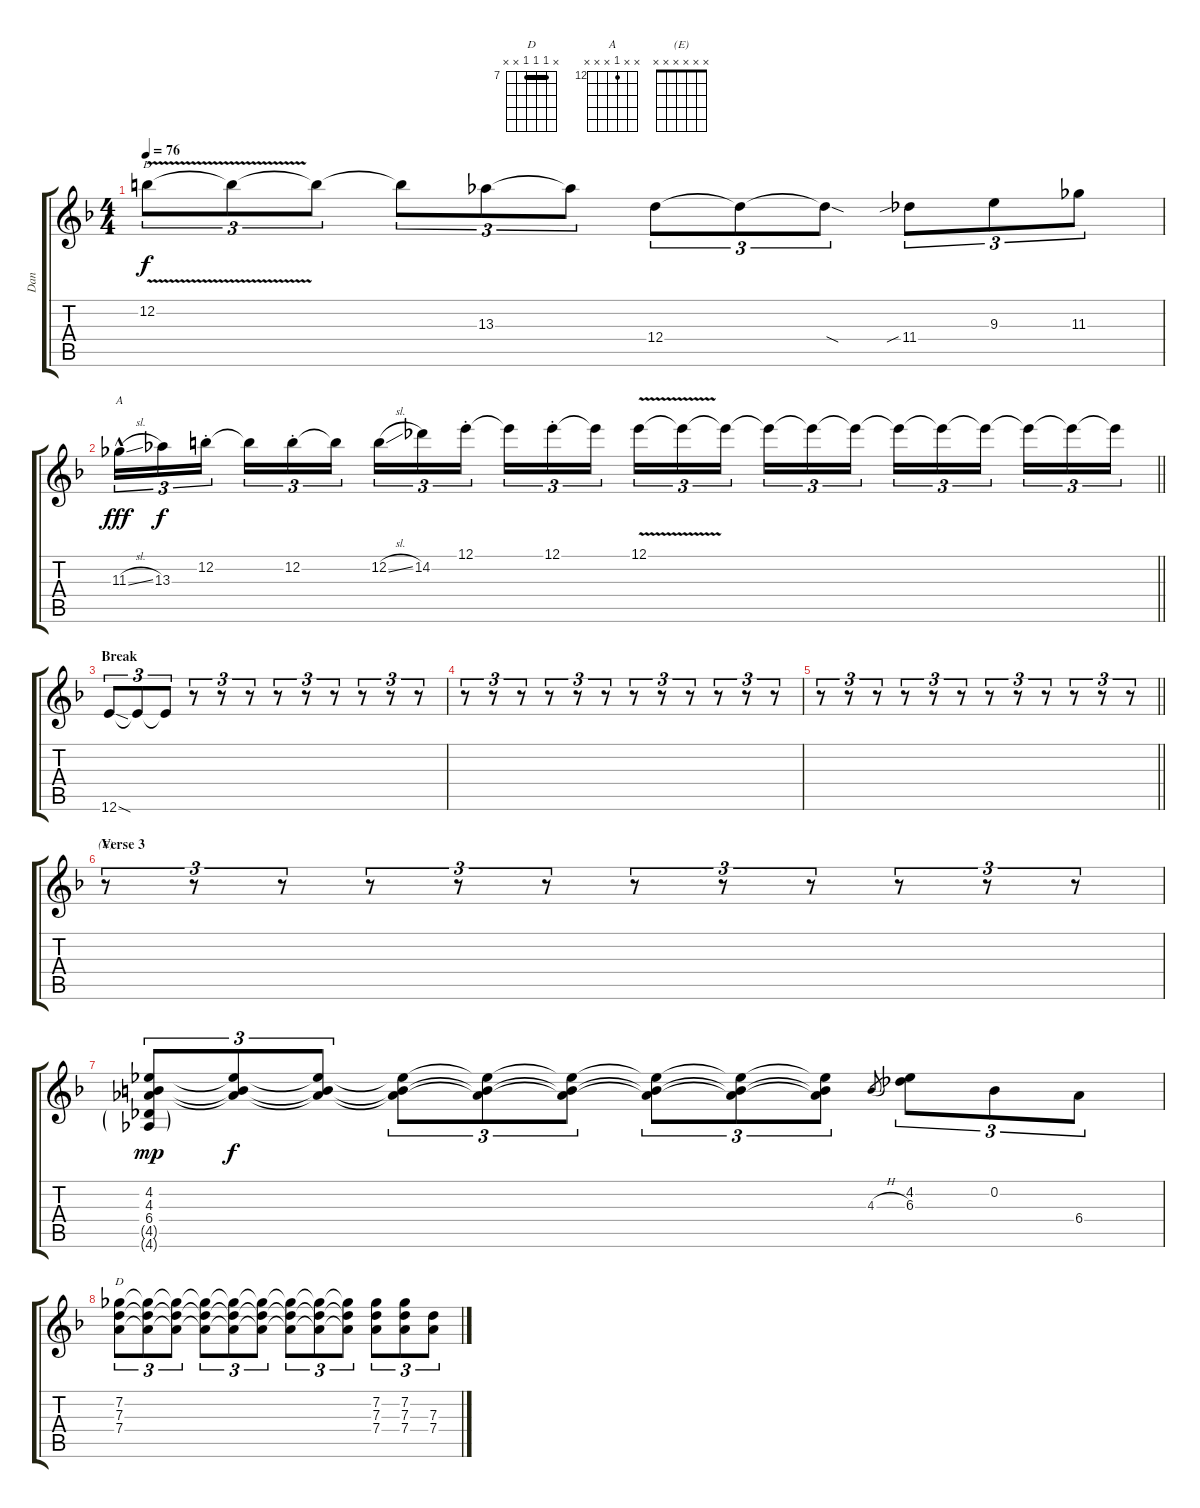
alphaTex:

\track ("Dan" "Dan") {instrument electricguitarclean}
\staff {score tabs}
\tuning (E4 B3 G3 D3 A2 E2) {hide}
\chord ("D" x 13 x x x x) {firstfret 13}
\chord ("A" x x 12 x x x) {firstfret 12}
\chord ("(E)" x x x x x x)
\chord ("D" x 7 7 7 x x) {firstfret 7 barre 7}
\ts (4 4)
\tempo 76
\clef g2
\ks f
12.2{v}.8{tu (3 2) ch "D" dy f} 12.2{t}.8{tu (3 2)} 12.2{t}.8{tu (3 2)} 12.2{t}.8{tu (3 2)} 13.3.8{tu (3 2)} 13.3{t}.8{tu (3 2)} 12.4.8{tu (3 2)} 12.4{t}.8{tu (3 2)} 12.4{sod t}.8{tu (3 2)} 11.4{sib}.8{tu (3 2)} 9.3.8{tu (3 2)} 11.3.8{tu (3 2)} |
\barLineRight lightlight
11.3{sl hac}.16{tu (3 2) ch "A" dy fff} 13.3.16{tu (3 2) dy f} 12.2{st}.16{tu (3 2) beam splitsecondary} 12.2{t}.16{tu (3 2)} 12.2{st}.16{tu (3 2)} 12.2{t}.16{tu (3 2)} 12.2{sl}.16{tu (3 2)} 14.2.16{tu (3 2)} 12.1{st}.16{tu (3 2) beam splitsecondary} 12.1{t}.16{tu (3 2)} 12.1{st}.16{tu (3 2)} 12.1{t}.16{tu (3 2)} 12.1{v}.16{tu (3 2)} 12.1{t}.16{tu (3 2)} 12.1{t}.16{tu (3 2) beam splitsecondary} 12.1{t}.16{tu (3 2)} 12.1{t}.16{tu (3 2)} 12.1{t}.16{tu (3 2)} 12.1{t}.16{tu (3 2)} 12.1{t}.16{tu (3 2)} 12.1{t}.16{tu (3 2) beam splitsecondary} 12.1{t}.16{tu (3 2)} 12.1{t}.16{tu (3 2)} 12.1{t}.16{tu (3 2)} |
\section ("" "Break")
12.6{sod}.8{tu (3 2)} 12.6{t}.8{tu (3 2)} 12.6{t}.8{tu (3 2)} r.8{tu (3 2)} r.8{tu (3 2)} r.8{tu (3 2)} r.8{tu (3 2)} r.8{tu (3 2)} r.8{tu (3 2)} r.8{tu (3 2)} r.8{tu (3 2)} r.8{tu (3 2)} |
r.8{tu (3 2)} r.8{tu (3 2)} r.8{tu (3 2)} r.8{tu (3 2)} r.8{tu (3 2)} r.8{tu (3 2)} r.8{tu (3 2)} r.8{tu (3 2)} r.8{tu (3 2)} r.8{tu (3 2)} r.8{tu (3 2)} r.8{tu (3 2)} |
\barLineRight lightlight
r.8{tu (3 2)} r.8{tu (3 2)} r.8{tu (3 2)} r.8{tu (3 2)} r.8{tu (3 2)} r.8{tu (3 2)} r.8{tu (3 2)} r.8{tu (3 2)} r.8{tu (3 2)} r.8{tu (3 2)} r.8{tu (3 2)} r.8{tu (3 2)} |
\section ("" "Verse 3")
r.8{tu (3 2) ch "(E)"} r.8{tu (3 2)} r.8{tu (3 2)} r.8{tu (3 2)} r.8{tu (3 2)} r.8{tu (3 2)} r.8{tu (3 2)} r.8{tu (3 2)} r.8{tu (3 2)} r.8{tu (3 2)} r.8{tu (3 2)} r.8{tu (3 2)} |
(4.2 4.3 6.4 4.5{g} 4.6{g}).8{tu (3 2) dy mp} (4.2{t} 4.3{t} 6.4{t}).8{tu (3 2) dy f} (4.2{t} 4.3{t} 6.4{t}).8{tu (3 2)} (4.2{t} 4.3{t} 6.4{t}).8{tu (3 2)} (4.2{t} 4.3{t} 6.4{t}).8{tu (3 2)} (4.2{t} 4.3{t} 6.4{t}).8{tu (3 2)} (4.2{t} 4.3{t} 6.4{t}).8{tu (3 2)} (4.2{t} 4.3{t} 6.4{t}).8{tu (3 2)} (4.2{t} 4.3{t} 6.4{t}).8{tu (3 2)} 4.3{h}.8{gr} (4.2 6.3).8{tu (3 2)} 0.2.8{tu (3 2)} 6.4.8{tu (3 2)} |
(7.2 7.3 7.4).8{tu (3 2) ch "D"} (7.2{t} 7.3{t} 7.4{t}).8{tu (3 2)} (7.2{t} 7.3{t} 7.4{t}).8{tu (3 2)} (7.2{t} 7.3{t} 7.4{t}).8{tu (3 2)} (7.2{t} 7.3{t} 7.4{t}).8{tu (3 2)} (7.2{t} 7.3{t} 7.4{t}).8{tu (3 2)} (7.2{t} 7.3{t} 7.4{t}).8{tu (3 2)} (7.2{t} 7.3{t} 7.4{t}).8{tu (3 2)} (7.2{t} 7.3{t} 7.4{t}).8{tu (3 2)} (7.2 7.3 7.4).8{tu (3 2)} (7.2 7.3 7.4).8{tu (3 2)} (7.3 7.4).8{tu (3 2)}
